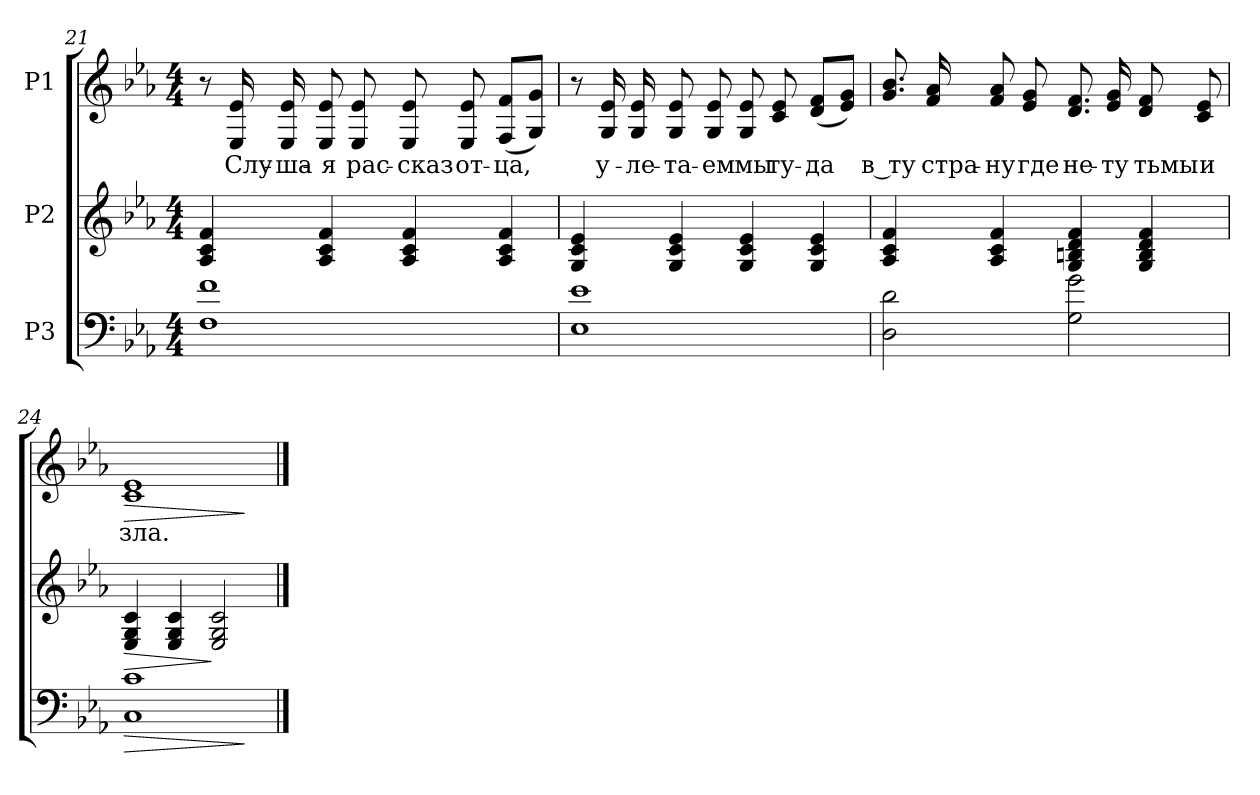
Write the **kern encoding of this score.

**kern	**dynam	**kern	**dynam	**kern	**text	**dynam
*part3	*part3	*part2	*part2	*part1	*part1	*part1
*staff3	*staff3	*staff2	*staff2	*staff1	*staff1	*staff1
*I"P3	*	*I"P2	*	*I"P1	*	*
*clefF4	*	*clefG2	*	*clefG2	*	*
*ITrd7c12	*	*	*	*	*	*
*k[b-e-a-]	*	*k[b-e-a-]	*	*k[b-e-a-]	*	*
*E-:	*	*E-:	*	*E-:	*	*
*M4/4	*	*M4/4	*	*M4/4	*	*
=21	=21	=21	=21	=21	=21	=21
1FFi 1Fi	.	4A-i/ 4ci 4fi	.	8r	.	.
!	!	!	!	!	!LO:LY:b:color=#000000	!
.	.	.	.	16E-i/ 16e-i	Слу-	.
!	!	!	!	!	!LO:LY:b:color=#000000	!
.	.	.	.	16E-i/ 16e-i	-ша-	.
!	!	!	!	!	!LO:LY:b:color=#000000	!
.	.	4A-i/ 4ci 4fi	.	8E-i/ 8e-i	-я	.
!	!	!	!	!	!LO:LY:b:color=#000000	!
.	.	.	.	8E-i/ 8e-i	рас-	.
!	!	!	!	!	!LO:LY:b:color=#000000	!
.	.	4A-i/ 4ci 4fi	.	8E-i/ 8e-i	-сказ	.
!	!	!	!	!	!LO:LY:b:color=#000000	!
.	.	.	.	8E-i/ 8e-i	от-	.
!	!	!	!	!	!LO:LY:b:color=#000000	!
.	.	4A-i/ 4ci 4fi	.	(8Fi/ 8fiL	-ца,	.
.	.	.	.	8Gi/ 8giJ)	.	.
!!LO:LB:g=z
=22	=22	=22	=22	=22	=22	=22
1EE-i 1E-i	.	4Gi/ 4ci 4e-i	.	8r	.	.
!	!	!	!	!	!LO:LY:b:color=#000000	!
.	.	.	.	16Gi/ 16e-i	у-	.
!	!	!	!	!	!LO:LY:b:color=#000000	!
.	.	.	.	16Gi/ 16e-i	-ле-	.
!	!	!	!	!	!LO:LY:b:color=#000000	!
.	.	4Gi/ 4ci 4e-i	.	8Gi/ 8e-i	-та-	.
!	!	!	!	!	!LO:LY:b:color=#000000	!
.	.	.	.	8Gi/ 8e-i	-ем	.
!	!	!	!	!	!LO:LY:b:color=#000000	!
.	.	4Gi/ 4ci 4e-i	.	8Gi/ 8e-i	мы	.
!	!	!	!	!	!LO:LY:b:color=#000000	!
.	.	.	.	8ci/ 8e-i	ту-	.
!	!	!	!	!	!LO:LY:b:color=#000000	!
.	.	4Gi/ 4ci 4e-i	.	(8di/ 8fiL	-да	.
.	.	.	.	8e-i/ 8giJ)	.	.
=23	=23	=23	=23	=23	=23	=23
!	!	!	!	!	!LO:LY:b:color=#000000	!
2DDi\ 2Di	.	4A-i/ 4ci 4fi	.	8.gi/ 8.b-i	в ту	.
!	!	!	!	!	!LO:LY:b:color=#000000	!
.	.	.	.	16fi/ 16a-i	стра-	.
!	!	!	!	!	!LO:LY:b:color=#000000	!
.	.	4A-i/ 4ci 4fi	.	8fi/ 8a-i	-ну	.
!	!	!	!	!	!LO:LY:b:color=#000000	!
.	.	.	.	8e-i/ 8gi	где	.
!	!	!	!	!	!LO:LY:b:color=#000000	!
2GGi\ 2Gi	.	4Gi/ 4Bni 4di 4fi	.	8.di/ 8.fi	не-	.
!	!	!	!	!	!LO:LY:b:color=#000000	!
.	.	.	.	16e-i/ 16gi	-ту	.
!	!	!	!	!	!LO:LY:b:color=#000000	!
.	.	4Gi/ 4Bi 4di 4fi	.	8di/ 8fi	тьмы	.
!	!	!	!	!	!LO:LY:b:color=#000000	!
.	.	.	.	8ci/ 8e-i	и	.
=24	=24	=24	=24	=24	=24	=24
!	!LO:HP:b	!	!LO:HP:b	!	!	!
!	!	!	!	!	!LO:LY:b:color=#000000	!LO:HP:b
1CCi 1Ci	>	4E-i/ 4Gi 4ci	>	1ci 1e-i	зла.	>
.	.	4E-i/ 4Gi 4ci	.	.	.	.
.	.	2E-i/ 2Gi 2ci	]	.	.	.
.	]	.	.	.	.	]
==	==	==	==	==	==	==
*-	*-	*-	*-	*-	*-	*-
